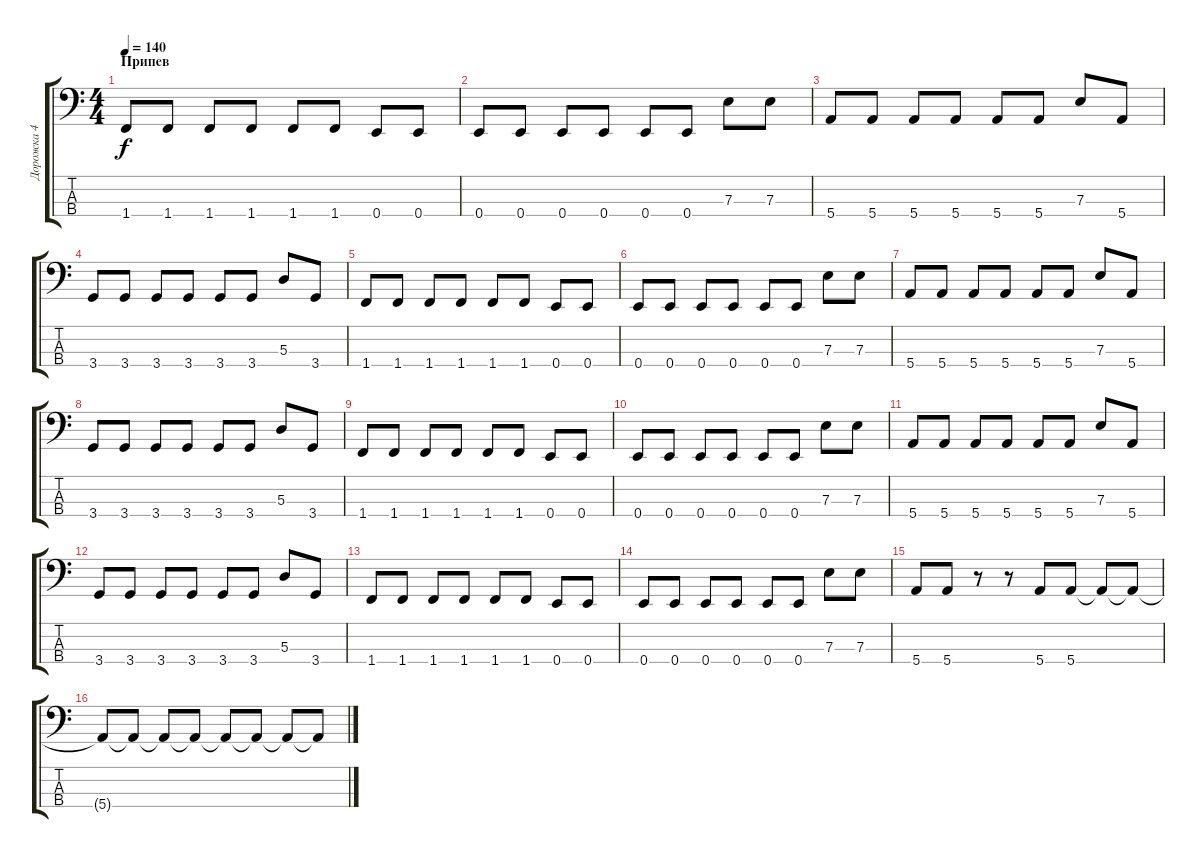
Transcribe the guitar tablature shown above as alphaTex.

\track ("Дорожка 4" "Дорожка 4") {instrument electricbassfinger}
\staff {score tabs}
\tuning (G2 D2 A1 E1) {hide}
\ts (4 4)
\section ("" "Припев")
\tempo 140
\clef f4
\ks c
1.4.8{dy f} 1.4.8 1.4.8 1.4.8 1.4.8 1.4.8 0.4.8 0.4.8 |
0.4.8 0.4.8 0.4.8 0.4.8 0.4.8 0.4.8 7.3.8 7.3.8 |
5.4.8 5.4.8 5.4.8 5.4.8 5.4.8 5.4.8 7.3.8 5.4.8 |
3.4.8 3.4.8 3.4.8 3.4.8 3.4.8 3.4.8 5.3.8 3.4.8 |
1.4.8 1.4.8 1.4.8 1.4.8 1.4.8 1.4.8 0.4.8 0.4.8 |
0.4.8 0.4.8 0.4.8 0.4.8 0.4.8 0.4.8 7.3.8 7.3.8 |
5.4.8 5.4.8 5.4.8 5.4.8 5.4.8 5.4.8 7.3.8 5.4.8 |
3.4.8 3.4.8 3.4.8 3.4.8 3.4.8 3.4.8 5.3.8 3.4.8 |
1.4.8 1.4.8 1.4.8 1.4.8 1.4.8 1.4.8 0.4.8 0.4.8 |
0.4.8 0.4.8 0.4.8 0.4.8 0.4.8 0.4.8 7.3.8 7.3.8 |
5.4.8 5.4.8 5.4.8 5.4.8 5.4.8 5.4.8 7.3.8 5.4.8 |
3.4.8 3.4.8 3.4.8 3.4.8 3.4.8 3.4.8 5.3.8 3.4.8 |
1.4.8 1.4.8 1.4.8 1.4.8 1.4.8 1.4.8 0.4.8 0.4.8 |
0.4.8 0.4.8 0.4.8 0.4.8 0.4.8 0.4.8 7.3.8 7.3.8 |
5.4.8 5.4.8 r.8 r.8 5.4.8 5.4.8 5.4{t}.8 5.4{t}.8 |
5.4{t}.8 5.4{t}.8 5.4{t}.8 5.4{t}.8 5.4{t}.8 5.4{t}.8 5.4{t}.8 5.4{t}.8
